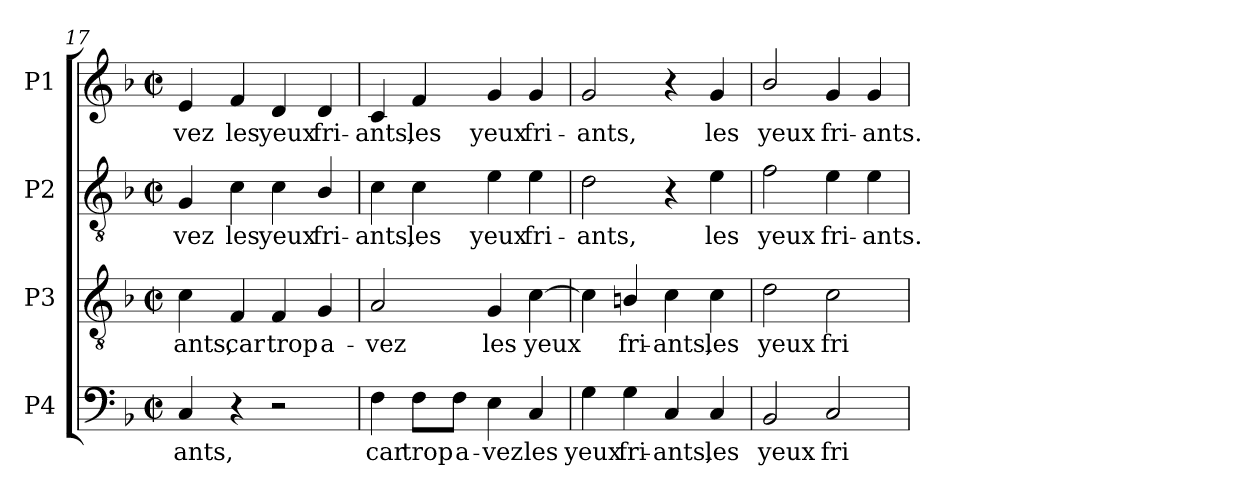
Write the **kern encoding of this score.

**kern	**text	**kern	**text	**kern	**text	**kern	**text
*part4	*part4	*part3	*part3	*part2	*part2	*part1	*part1
*staff4	*staff4	*staff3	*staff3	*staff2	*staff2	*staff1	*staff1
*I"P4	*	*I"P3	*	*I"P2	*	*I"P1	*
*clefF4	*	*clefGv2	*	*clefGv2	*	*clefG2	*
*	*	*ITrd7c12	*	*	*	*	*
*k[b-]	*	*k[b-]	*	*k[b-]	*	*k[b-]	*
*F:	*	*F:	*	*F:	*	*F:	*
*M2/2	*	*M2/2	*	*M2/2	*	*M2/2	*
*met(c|)	*	*met(c|)	*	*met(c|)	*	*met(c|)	*
=17	=17	=17	=17	=17	=17	=17	=17
!	!LO:LY:b:color=#000000	!	!	!	!	!	!
!	!	!	!LO:LY:b:color=#000000	!	!	!	!
!	!	!	!	!	!LO:LY:b:color=#000000	!	!
!	!	!	!	!	!	!	!LO:LY:b:color=#000000
4Ci/	-ants,	4Ci\	-ants,	4Gi/	-vez	4ei/	-vez
!	!	!	!LO:LY:b:color=#000000	!	!	!	!
!	!	!	!	!	!LO:LY:b:color=#000000	!	!
!	!	!	!	!	!	!	!LO:LY:b:color=#000000
4r	.	4FFi/	car	4ci\	les	4fi/	les
!	!	!	!LO:LY:b:color=#000000	!	!	!	!
!	!	!	!	!	!LO:LY:b:color=#000000	!	!
!	!	!	!	!	!	!	!LO:LY:b:color=#000000
2r	.	4FFi/	trop	4ci\	yeux	4di/	yeux
!	!	!	!LO:LY:b:color=#000000	!	!	!	!
!	!	!	!	!	!LO:LY:b:color=#000000	!	!
!	!	!	!	!	!	!	!LO:LY:b:color=#000000
.	.	4GGi/	a-	4B-i/	fri-	4di/	fri-
!!LO:LB:g=z
=18	=18	=18	=18	=18	=18	=18	=18
!	!LO:LY:b:color=#000000	!	!	!	!	!	!
!	!	!	!LO:LY:b:color=#000000	!	!	!	!
!	!	!	!	!	!LO:LY:b:color=#000000	!	!
!	!	!	!	!	!	!	!LO:LY:b:color=#000000
4Fi\	car	2AAi/	-vez	4ci\	-ants,	4ci/	-ants,
!	!LO:LY:b:color=#000000	!	!	!	!	!	!
!	!	!	!	!	!LO:LY:b:color=#000000	!	!
!	!	!	!	!	!	!	!LO:LY:b:color=#000000
8Fi\L	trop	.	.	4ci\	les	4fi/	les
!	!LO:LY:b:color=#000000	!	!	!	!	!	!
8Fi\J	a-	.	.	.	.	.	.
!	!LO:LY:b:color=#000000	!	!	!	!	!	!
!	!	!	!LO:LY:b:color=#000000	!	!	!	!
!	!	!	!	!	!LO:LY:b:color=#000000	!	!
!	!	!	!	!	!	!	!LO:LY:b:color=#000000
4Ei\	-vez	4GGi/	les	4ei\	yeux	4gi/	yeux
!	!LO:LY:b:color=#000000	!	!	!	!	!	!
!	!	!	!LO:LY:b:color=#000000	!	!	!	!
!	!	!	!	!	!LO:LY:b:color=#000000	!	!
!	!	!	!	!	!	!	!LO:LY:b:color=#000000
4Ci/	les	[4Ci\	yeux	4ei\	fri-	4gi/	fri-
=19	=19	=19	=19	=19	=19	=19	=19
!	!LO:LY:b:color=#000000	!	!	!	!	!	!
!	!	!	!	!	!LO:LY:b:color=#000000	!	!
!	!	!	!	!	!	!	!LO:LY:b:color=#000000
4Gi\	yeux	4Ci\]	.	2di\	-ants,	2gi/	-ants,
!	!LO:LY:b:color=#000000	!	!	!	!	!	!
!	!	!	!LO:LY:b:color=#000000	!	!	!	!
4Gi\	fri-	4BBni/	fri-	.	.	.	.
!	!LO:LY:b:color=#000000	!	!	!	!	!	!
!	!	!	!LO:LY:b:color=#000000	!	!	!	!
4Ci/	-ants,	4Ci\	-ants,	4r	.	4r	.
!	!LO:LY:b:color=#000000	!	!	!	!	!	!
!	!	!	!LO:LY:b:color=#000000	!	!	!	!
!	!	!	!	!	!LO:LY:b:color=#000000	!	!
!	!	!	!	!	!	!	!LO:LY:b:color=#000000
4Ci/	les	4Ci\	les	4ei\	les	4gi/	les
=20	=20	=20	=20	=20	=20	=20	=20
!	!LO:LY:b:color=#000000	!	!	!	!	!	!
!	!	!	!LO:LY:b:color=#000000	!	!	!	!
!	!	!	!	!	!LO:LY:b:color=#000000	!	!
!	!	!	!	!	!	!	!LO:LY:b:color=#000000
2BB-i/	yeux	2Di\	yeux	2fi\	yeux	2b-i/	yeux
!	!LO:LY:b:color=#000000	!	!	!	!	!	!
!	!	!	!LO:LY:b:color=#000000	!	!	!	!
!	!	!	!	!	!LO:LY:b:color=#000000	!	!
!	!	!	!	!	!	!	!LO:LY:b:color=#000000
2Ci/	fri-	2Ci\	fri-	4ei\	fri-	4gi/	fri-
!	!	!	!	!	!LO:LY:b:color=#000000	!	!
!	!	!	!	!	!	!	!LO:LY:b:color=#000000
.	.	.	.	4ei\	-ants.	4gi/	-ants.
=	=	=	=	=	=	=	=
*-	*-	*-	*-	*-	*-	*-	*-
